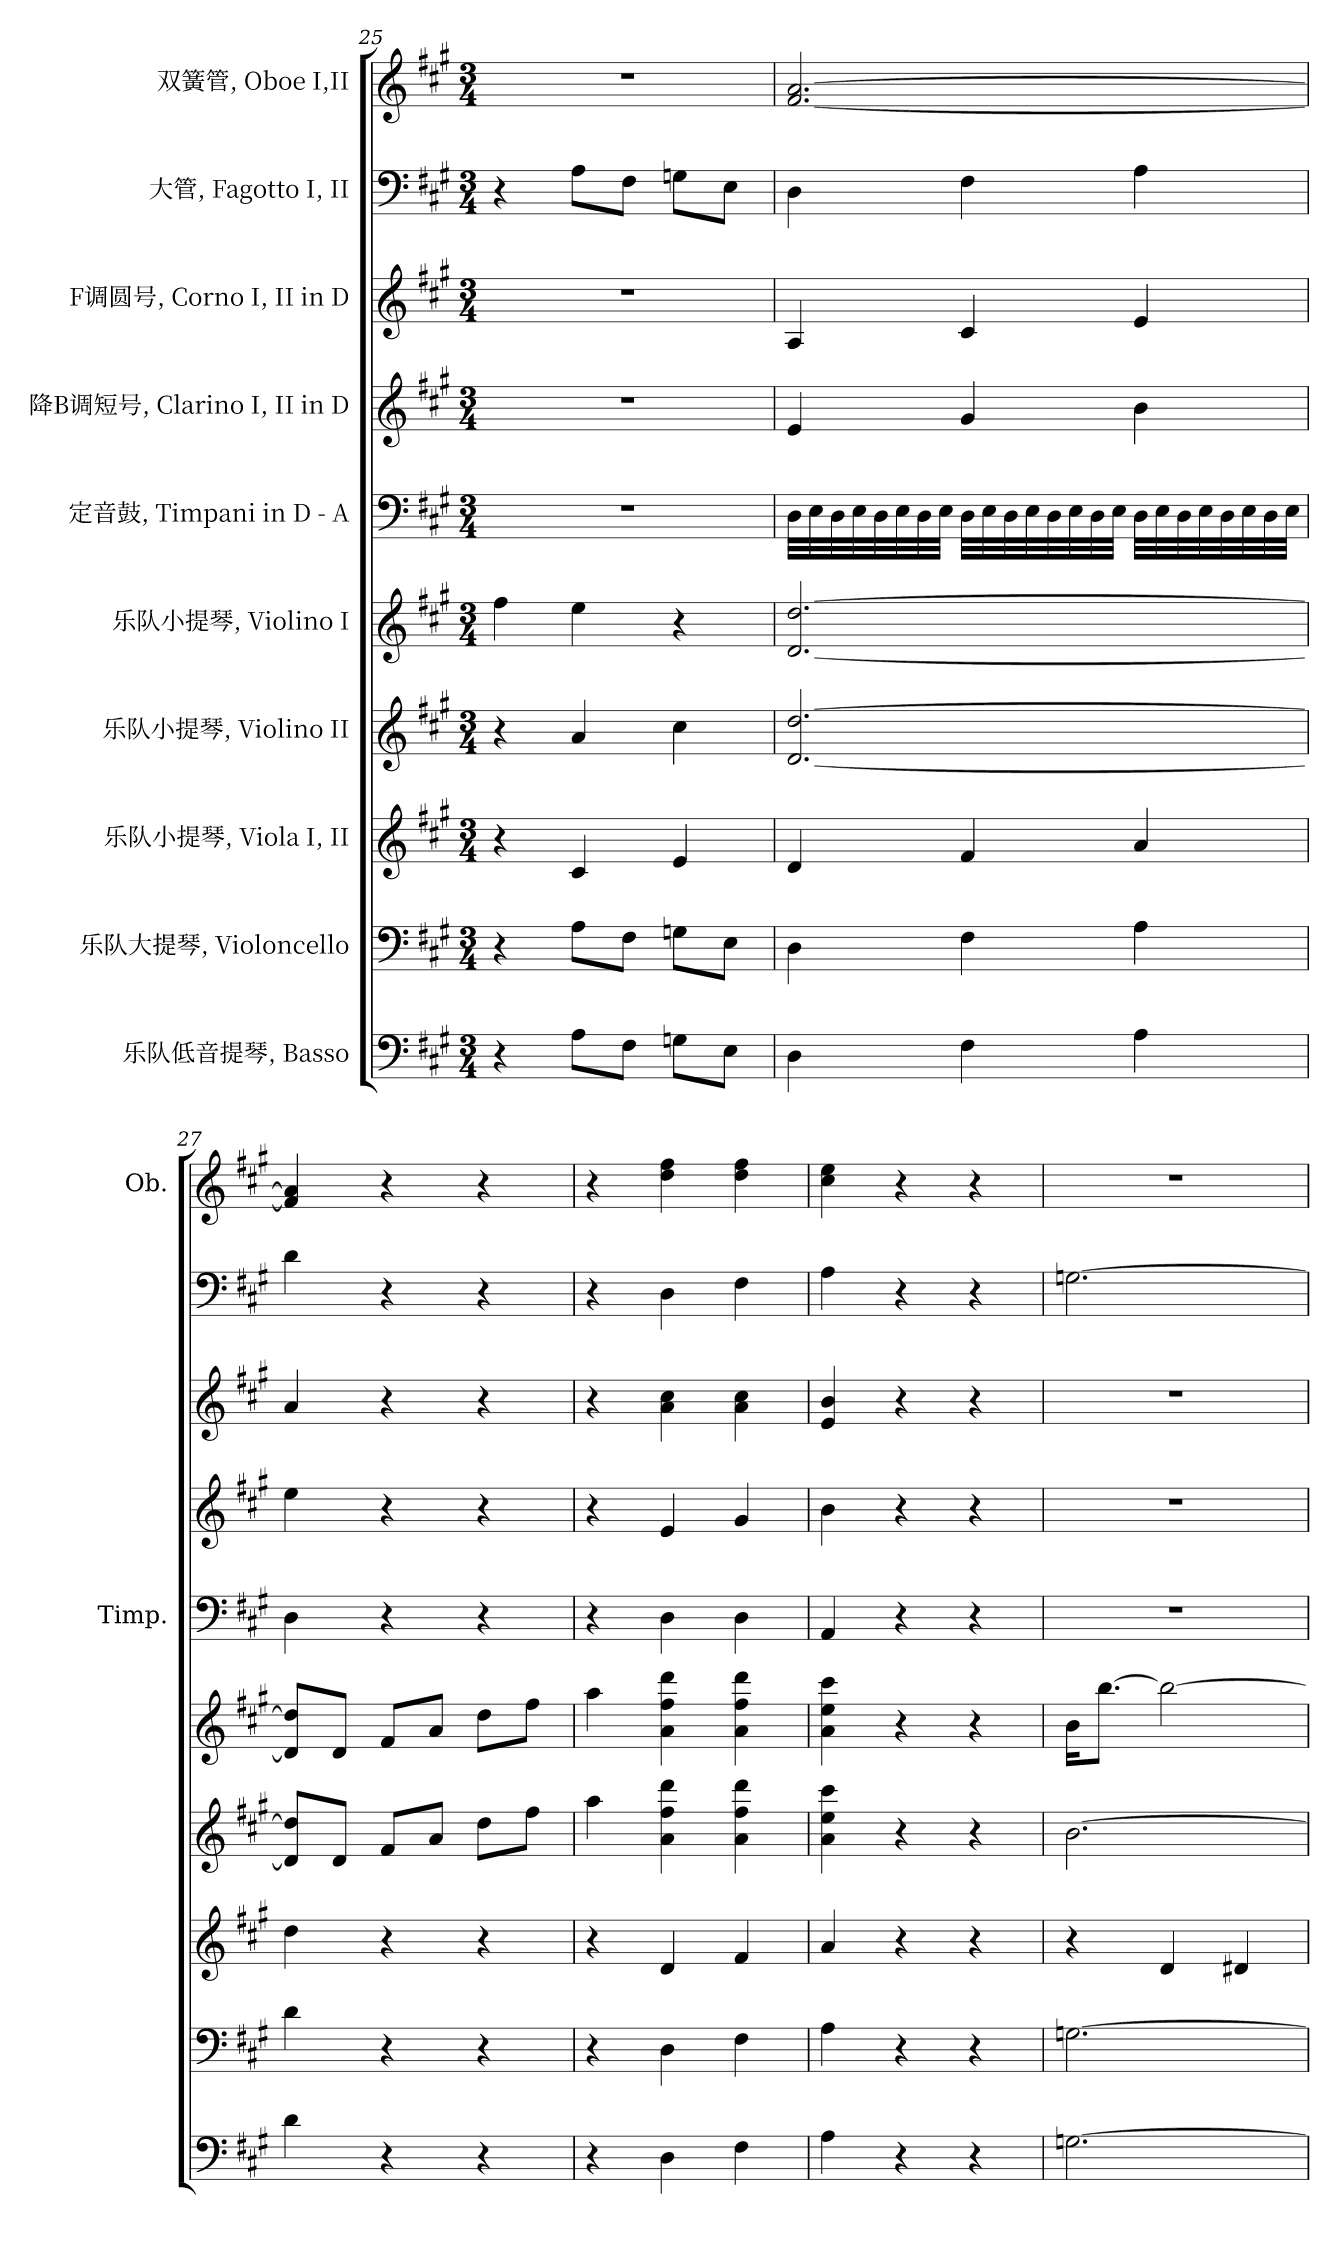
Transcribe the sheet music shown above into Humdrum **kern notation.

**kern	**kern	**kern	**kern	**kern	**kern	**kern	**kern	**kern	**kern
*part10	*part9	*part8	*part7	*part6	*part5	*part4	*part3	*part2	*part1
*staff10	*staff9	*staff8	*staff7	*staff6	*staff5	*staff4	*staff3	*staff2	*staff1
*I"乐队低音提琴, Basso	*I"乐队大提琴, Violoncello	*I"乐队小提琴, Viola I, II	*I"乐队小提琴, Violino II	*I"乐队小提琴, Violino I	*I"定音鼓, Timpani in D - A	*I"降B调短号, Clarino I, II in D	*I"F调圆号, Corno I, II in D	*I"大管, Fagotto I, II	*I"双簧管, Oboe I,II
*	*	*	*	*	*I'Timp.	*	*	*	*I'Ob.
*clefF4	*clefF4	*clefG2	*clefG2	*clefG2	*clefF4	*clefG2	*clefG2	*clefF4	*clefG2
*ITrd7c12	*	*	*	*	*	*ITrd1c2	*ITrd4c7	*	*
*k[f#c#g#]	*k[f#c#g#]	*k[f#c#g#]	*k[f#c#g#]	*k[f#c#g#]	*k[f#c#g#]	*k[f#]	*k[f#c#]	*k[f#c#g#]	*k[f#c#g#]
*M3/4	*M3/4	*M3/4	*M3/4	*M3/4	*M3/4	*M3/4	*M3/4	*M3/4	*M3/4
=25	=25	=25	=25	=25	=25	=25	=25	=25	=25
4r	4r	4r	4r	4ff#\	2.r	2.r	2.r	4r	2.r
8AA\L	8A\L	4c#/	4a/	4ee\	.	.	.	8A\L	.
8FF#\J	8F#\J	.	.	.	.	.	.	8F#\J	.
8GGn\L	8Gn\L	4e/	4cc#\	4r	.	.	.	8Gn\L	.
8EE\J	8E\J	.	.	.	.	.	.	8E\J	.
!!LO:PB:g=z
=26	=26	=26	=26	=26	=26	=26	=26	=26	=26
4DD\	4D\	4d/	[2.d/ [2.dd/	[2.d/ [2.dd/	32D\LLL	4d/	4D/	4D\	[2.f#/ [2.a/
.	.	.	.	.	32E\	.	.	.	.
.	.	.	.	.	32D\	.	.	.	.
.	.	.	.	.	32E\	.	.	.	.
.	.	.	.	.	32D\	.	.	.	.
.	.	.	.	.	32E\	.	.	.	.
.	.	.	.	.	32D\	.	.	.	.
.	.	.	.	.	32E\JJJ	.	.	.	.
4FF#\	4F#\	4f#/	.	.	32D\LLL	4f#/	4F#/	4F#\	.
.	.	.	.	.	32E\	.	.	.	.
.	.	.	.	.	32D\	.	.	.	.
.	.	.	.	.	32E\	.	.	.	.
.	.	.	.	.	32D\	.	.	.	.
.	.	.	.	.	32E\	.	.	.	.
.	.	.	.	.	32D\	.	.	.	.
.	.	.	.	.	32E\JJJ	.	.	.	.
4AA\	4A\	4a/	.	.	32D\LLL	4a\	4A/	4A\	.
.	.	.	.	.	32E\	.	.	.	.
.	.	.	.	.	32D\	.	.	.	.
.	.	.	.	.	32E\	.	.	.	.
.	.	.	.	.	32D\	.	.	.	.
.	.	.	.	.	32E\	.	.	.	.
.	.	.	.	.	32D\	.	.	.	.
.	.	.	.	.	32E\JJJ	.	.	.	.
=27	=27	=27	=27	=27	=27	=27	=27	=27	=27
4D\	4d\	4dd\	8d/] 8dd/]L	8d/] 8dd/]L	4D\	4dd\	4d/	4d\	4f#/] 4a/]
.	.	.	8d/J	8d/J	.	.	.	.	.
4r	4r	4r	8f#/L	8f#/L	4r	4r	4r	4r	4r
.	.	.	8a/J	8a/J	.	.	.	.	.
4r	4r	4r	8dd\L	8dd\L	4r	4r	4r	4r	4r
.	.	.	8ff#\J	8ff#\J	.	.	.	.	.
=28	=28	=28	=28	=28	=28	=28	=28	=28	=28
4r	4r	4r	4aa\	4aa\	4r	4r	4r	4r	4r
4DD\	4D\	4d/	4a\ 4ff#\ 4ddd\	4a\ 4ff#\ 4ddd\	4D\	4d/	4d\ 4f#\	4D\	4dd\ 4ff#\
4FF#\	4F#\	4f#/	4a\ 4ff#\ 4ddd\	4a\ 4ff#\ 4ddd\	4D\	4f#/	4d\ 4f#\	4F#\	4dd\ 4ff#\
=29	=29	=29	=29	=29	=29	=29	=29	=29	=29
4AA\	4A\	4a/	4a\ 4ee\ 4ccc#\	4a\ 4ee\ 4ccc#\	4AA/	4a\	4A/ 4e/	4A\	4cc#\ 4ee\
4r	4r	4r	4r	4r	4r	4r	4r	4r	4r
4r	4r	4r	4r	4r	4r	4r	4r	4r	4r
!!LO:PB:g=z
=30	=30	=30	=30	=30	=30	=30	=30	=30	=30
[2.GGn\	[2.Gn\	4r	[2.b\	16b\KL	2.r	2.r	2.r	[2.Gn\	2.r
.	.	.	.	[8.bb\J	.	.	.	.	.
.	.	4d/	.	2bb\_	.	.	.	.	.
.	.	4d#X/	.	.	.	.	.	.	.
=	=	=	=	=	=	=	=	=	=
*-	*-	*-	*-	*-	*-	*-	*-	*-	*-
